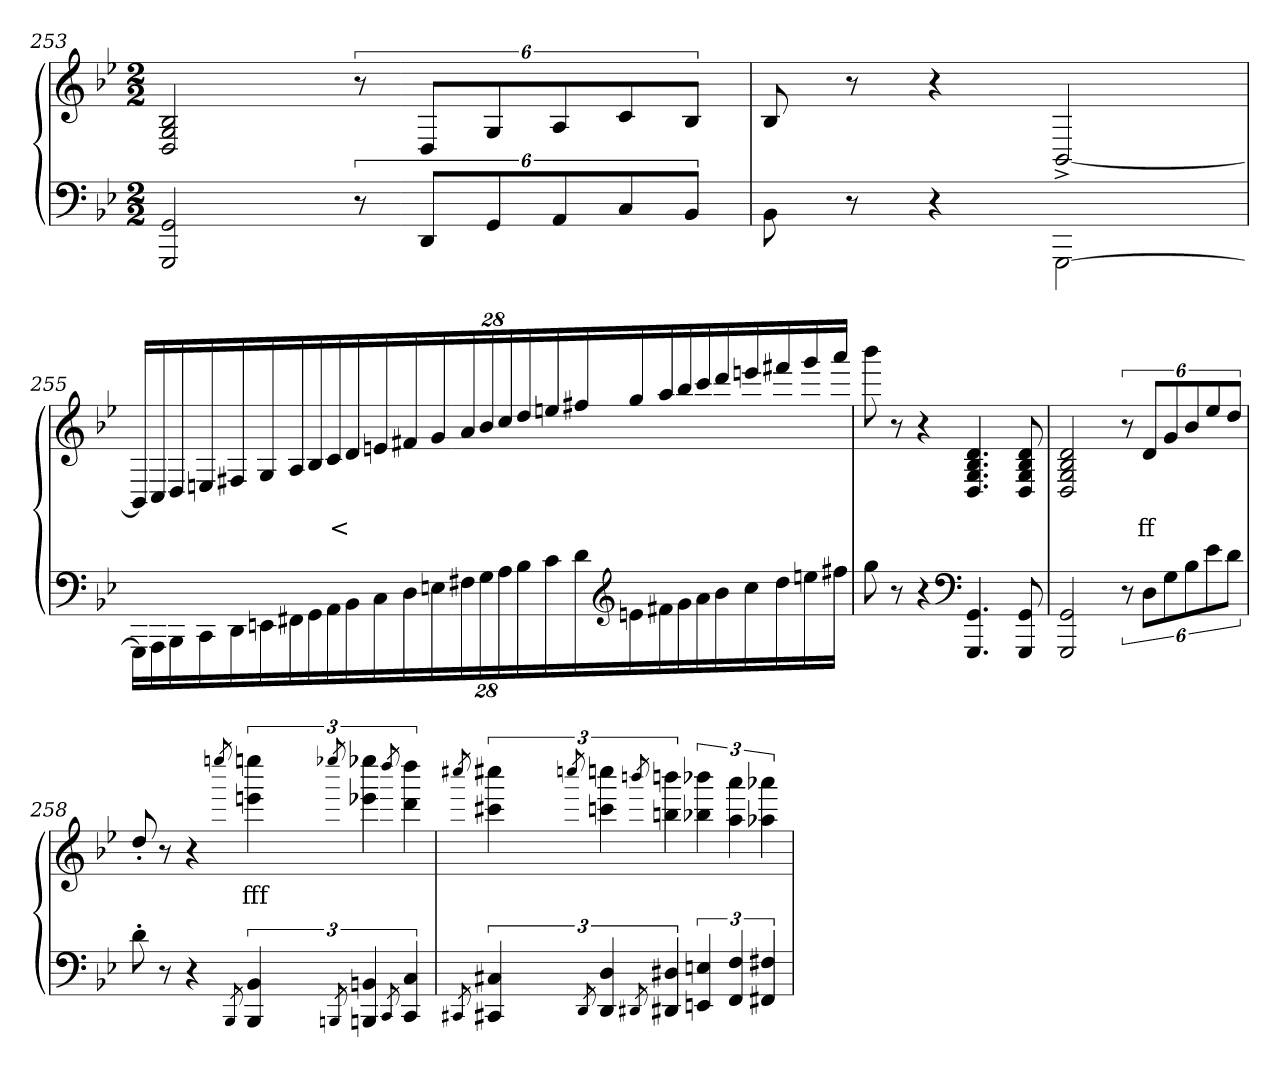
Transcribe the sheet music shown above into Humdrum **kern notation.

**kern	**kern	**text
*part2	*part1	*part1
*staff2	*staff1	*staff1
*clefF4	*clefG2	*
*k[b-e-]	*k[b-e-]	*
*M2/2	*M2/2	*
=253	=253	=253
2GG 2GGG	2B- 2G 2D	.
12r	12r	f
12DDL	12DL	.
12GG	12G	.
12AA	12A	.
12C	12c	.
12BB-J	12B-J	.
=254	=254	=254
8BB-\	8B-	.
8r	8r	.
4r	4r	.
[2GGG\	[2BB-^>	.
=255	=255	=255
28GGG\LL]	28BB-LL]	.
28AAA	28C	.
28BBB-	28D	.
28CC	28En	.
28DD	28F#X	.
28EEn	28G	.
28FF#X	28A	.
28GG	28B-	.
28AA	28c	<
28BB-	28d	.
28C	28en	.
28D	28f#	.
28En	28g	.
28F#	28a	.
28G	28b-	.
28A	28cc	.
28B-	28dd	.
28c	28een	.
28d	28ff#	.
*clefG2	*	*
28en	28gg	.
28f#	28aa	.
28g	28bb-	.
28a	28ccc	.
28b-	28ddd	.
28cc	28eeen	.
28dd	28fff#	.
28een	28ggg	.
28ff#JJ	28aaaJJ	.
=256	=256	=256
8gg	8bbb-	.
8r	8r	.
4r	4r	p
*clefF4	*	*
4.GG 4.GGG	4.d 4.B- 4.G 4.D	.
8GG 8GGG	8d 8B- 8G 8D	.
=257	=257	=257
2GG 2GGG	2d 2B- 2G 2D	.
12r	12r	.
12DL	12dL	ff
12G	12g	.
12B-	12b-	.
12e-	12ee-	.
12dJ	12ddJ	.
=258	=258	=258
8d'>	8dd'>/	.
8r	8r	.
4r	4r	.
8qBBB-/	8qeeeen/	.
6BB- 6BBB-	6eeeen 6eeen	fff
8qBBBn/	8qeeee-X/	.
6BBn 6BBBn	6eeee- 6eee-	.
8qCC/	8qdddd/	.
6C 6CC	6dddd 6ddd	.
=259	=259	=259
8qCC#X/	8qcccc#X/	.
6C# 6CC#	6cccc# 6ccc#	.
8qDD/	8qccccn/	.
6D 6DD	6ccccn 6cccn	.
8qDD#X/	8qbbbn/	.
6D# 6DD#	6bbbn 6bbn	.
6En 6EEn	6bbb-X 6bb-X	.
6F 6FF	6aaa 6aa	.
6F#X 6FF#X	6aaa-X 6aa-X	.
=	=	=
*-	*-	*-
